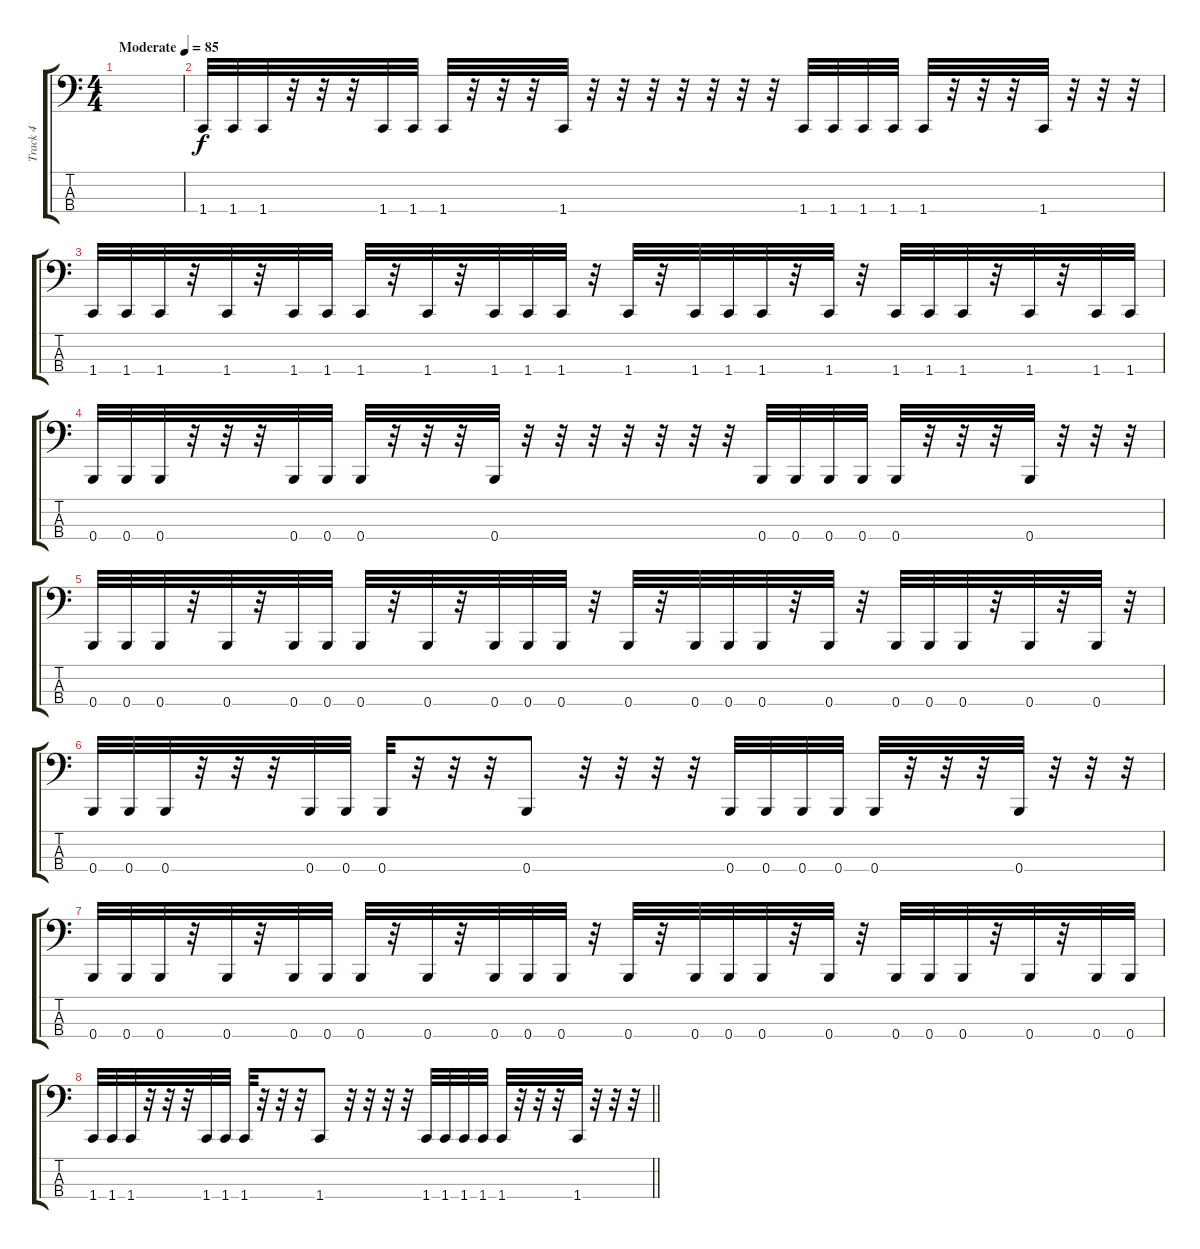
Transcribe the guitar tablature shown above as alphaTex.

\track ("Track 4" "Track 4") {instrument electricbasspick}
\staff {score tabs}
\tuning (E2 B1 Gb1 B0) {hide}
\ts (4 4)
\tempo (85 "Moderate")
\clef f4
\ks c
|
1.4.32 1.4.32 1.4.32 r.32 r.32 r.32 1.4.32 1.4.32 1.4.32 r.32 r.32 r.32 1.4.32 r.32 r.32 r.32 r.32 r.32 r.32 r.32 1.4.32 1.4.32 1.4.32 1.4.32 1.4.32 r.32 r.32 r.32 1.4.32 r.32 r.32 r.32 |
1.4.32 1.4.32 1.4.32 r.32 1.4.32 r.32 1.4.32 1.4.32 1.4.32 r.32 1.4.32 r.32 1.4.32 1.4.32 1.4.32 r.32 1.4.32 r.32 1.4.32 1.4.32 1.4.32 r.32 1.4.32 r.32 1.4.32 1.4.32 1.4.32 r.32 1.4.32 r.32 1.4.32 1.4.32 |
0.4.32 0.4.32 0.4.32 r.32 r.32 r.32 0.4.32 0.4.32 0.4.32 r.32 r.32 r.32 0.4.32 r.32 r.32 r.32 r.32 r.32 r.32 r.32 0.4.32 0.4.32 0.4.32 0.4.32 0.4.32 r.32 r.32 r.32 0.4.32 r.32 r.32 r.32 |
0.4.32 0.4.32 0.4.32 r.32 0.4.32 r.32 0.4.32 0.4.32 0.4.32 r.32 0.4.32 r.32 0.4.32 0.4.32 0.4.32 r.32 0.4.32 r.32 0.4.32 0.4.32 0.4.32 r.32 0.4.32 r.32 0.4.32 0.4.32 0.4.32 r.32 0.4.32 r.32 0.4.32 r.32 |
0.4.32 0.4.32 0.4.32 r.32 r.32 r.32 0.4.32 0.4.32 0.4.32 r.32 r.32 r.32 0.4.8 r.32 r.32 r.32 r.32 0.4.32 0.4.32 0.4.32 0.4.32 0.4.32 r.32 r.32 r.32 0.4.32 r.32 r.32 r.32 |
0.4.32 0.4.32 0.4.32 r.32 0.4.32 r.32 0.4.32 0.4.32 0.4.32 r.32 0.4.32 r.32 0.4.32 0.4.32 0.4.32 r.32 0.4.32 r.32 0.4.32 0.4.32 0.4.32 r.32 0.4.32 r.32 0.4.32 0.4.32 0.4.32 r.32 0.4.32 r.32 0.4.32 0.4.32 |
\barLineRight lightlight
1.4.32 1.4.32 1.4.32 r.32 r.32 r.32 1.4.32 1.4.32 1.4.32 r.32 r.32 r.32 1.4.8 r.32 r.32 r.32 r.32 1.4.32 1.4.32 1.4.32 1.4.32 1.4.32 r.32 r.32 r.32 1.4.32 r.32 r.32 r.32
